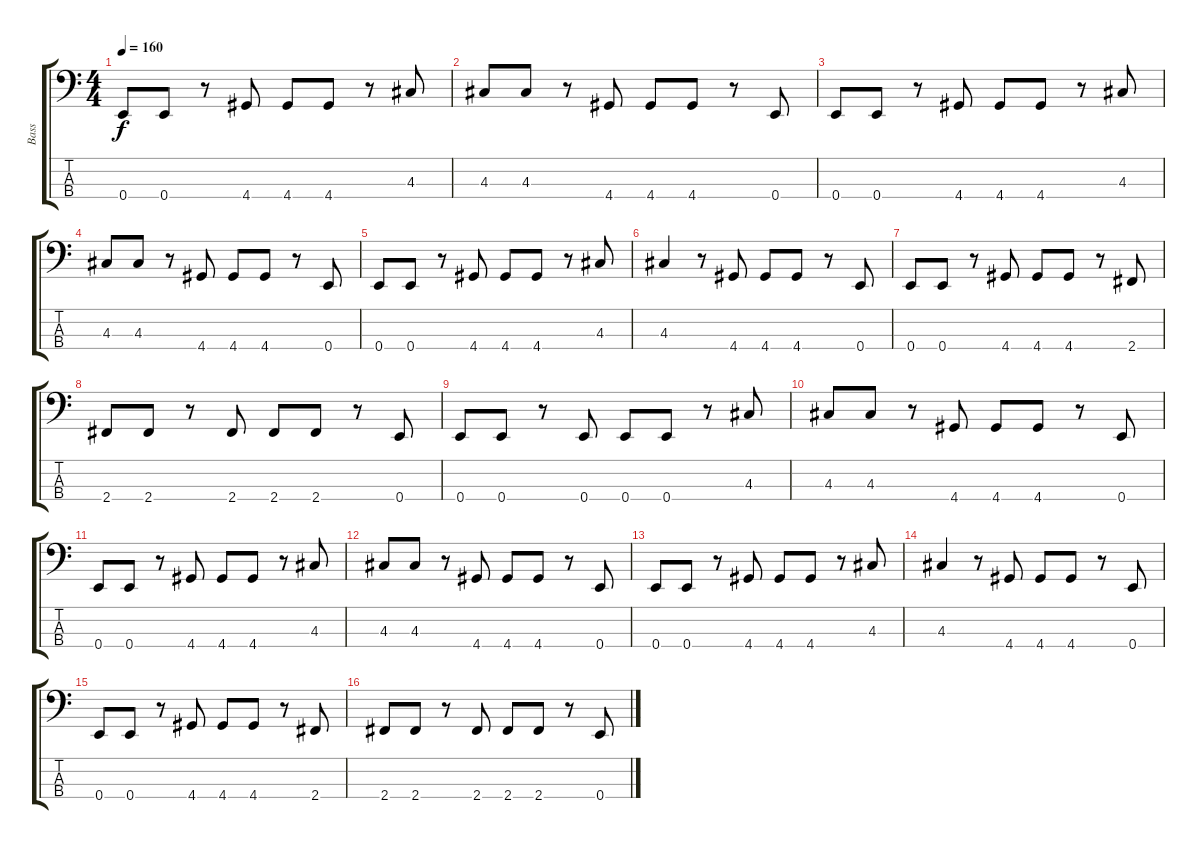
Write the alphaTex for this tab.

\track ("Bass" "Bass") {instrument electricbassfinger}
\staff {score tabs}
\tuning (G2 D2 A1 E1) {hide}
\ts (4 4)
\tempo 160
\clef f4
\ks c
0.4.8{dy f} 0.4.8 r.8 4.4.8 4.4.8 4.4.8 r.8 4.3.8 |
4.3.8 4.3.8 r.8 4.4.8 4.4.8 4.4.8 r.8 0.4.8 |
0.4.8 0.4.8 r.8 4.4.8 4.4.8 4.4.8 r.8 4.3.8 |
4.3.8 4.3.8 r.8 4.4.8 4.4.8 4.4.8 r.8 0.4.8 |
0.4.8 0.4.8 r.8 4.4.8 4.4.8 4.4.8 r.8 4.3.8 |
4.3.4 r.8 4.4.8 4.4.8 4.4.8 r.8 0.4.8 |
0.4.8 0.4.8 r.8 4.4.8 4.4.8 4.4.8 r.8 2.4.8 |
2.4.8 2.4.8 r.8 2.4.8 2.4.8 2.4.8 r.8 0.4.8 |
0.4.8 0.4.8 r.8 0.4.8 0.4.8 0.4.8 r.8 4.3.8 |
4.3.8 4.3.8 r.8 4.4.8 4.4.8 4.4.8 r.8 0.4.8 |
0.4.8 0.4.8 r.8 4.4.8 4.4.8 4.4.8 r.8 4.3.8 |
4.3.8 4.3.8 r.8 4.4.8 4.4.8 4.4.8 r.8 0.4.8 |
0.4.8 0.4.8 r.8 4.4.8 4.4.8 4.4.8 r.8 4.3.8 |
4.3.4 r.8 4.4.8 4.4.8 4.4.8 r.8 0.4.8 |
0.4.8 0.4.8 r.8 4.4.8 4.4.8 4.4.8 r.8 2.4.8 |
2.4.8 2.4.8 r.8 2.4.8 2.4.8 2.4.8 r.8 0.4.8
